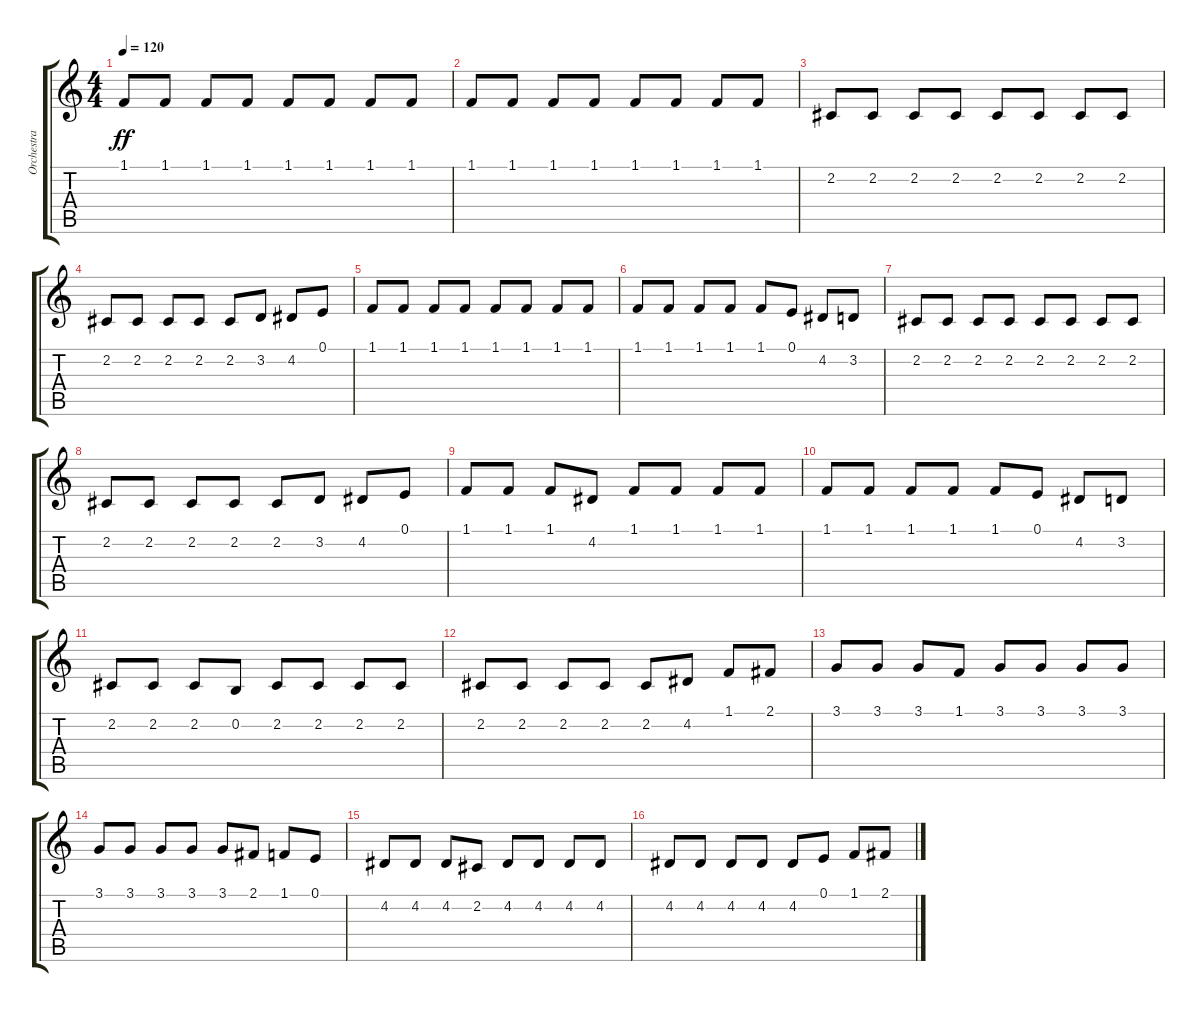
\track ("Orchestra" "Orchestra") {instrument brasssection}
\staff {score tabs}
\tuning (E4 B3 G3 D3 A2 E2) {hide}
\ts (4 4)
\tempo 120
\clef g2
\ks c
1.1.8{dy ff volume 14} 1.1.8 1.1.8{volume 14} 1.1.8 1.1.8 1.1.8 1.1.8 1.1.8 |
1.1.8 1.1.8 1.1.8 1.1.8 1.1.8 1.1.8 1.1.8 1.1.8 |
2.2.8 2.2.8 2.2.8 2.2.8 2.2.8 2.2.8 2.2.8 2.2.8 |
2.2.8{volume 14} 2.2.8{volume 14} 2.2.8{volume 14} 2.2.8{volume 14} 2.2.8{volume 14} 3.2.8{volume 14} 4.2.8{volume 14} 0.1.8{volume 14} |
1.1.8{volume 14} 1.1.8 1.1.8 1.1.8 1.1.8 1.1.8 1.1.8 1.1.8 |
1.1.8 1.1.8 1.1.8 1.1.8 1.1.8 0.1.8 4.2.8 3.2.8 |
2.2.8 2.2.8 2.2.8 2.2.8 2.2.8 2.2.8 2.2.8 2.2.8 |
2.2.8 2.2.8 2.2.8 2.2.8 2.2.8 3.2.8 4.2.8 0.1.8 |
1.1.8 1.1.8 1.1.8 4.2.8 1.1.8 1.1.8 1.1.8 1.1.8 |
1.1.8 1.1.8 1.1.8 1.1.8 1.1.8 0.1.8 4.2.8 3.2.8 |
2.2.8 2.2.8 2.2.8 0.2.8 2.2.8 2.2.8 2.2.8 2.2.8 |
2.2.8 2.2.8 2.2.8 2.2.8 2.2.8 4.2.8 1.1.8 2.1.8 |
3.1.8{volume 15} 3.1.8{volume 15} 3.1.8 1.1.8 3.1.8 3.1.8 3.1.8 3.1.8 |
3.1.8 3.1.8 3.1.8 3.1.8 3.1.8 2.1.8 1.1.8 0.1.8 |
4.2.8{volume 14} 4.2.8{volume 14} 4.2.8 2.2.8 4.2.8 4.2.8 4.2.8 4.2.8 |
4.2.8 4.2.8 4.2.8 4.2.8 4.2.8 0.1.8 1.1.8 2.1.8
